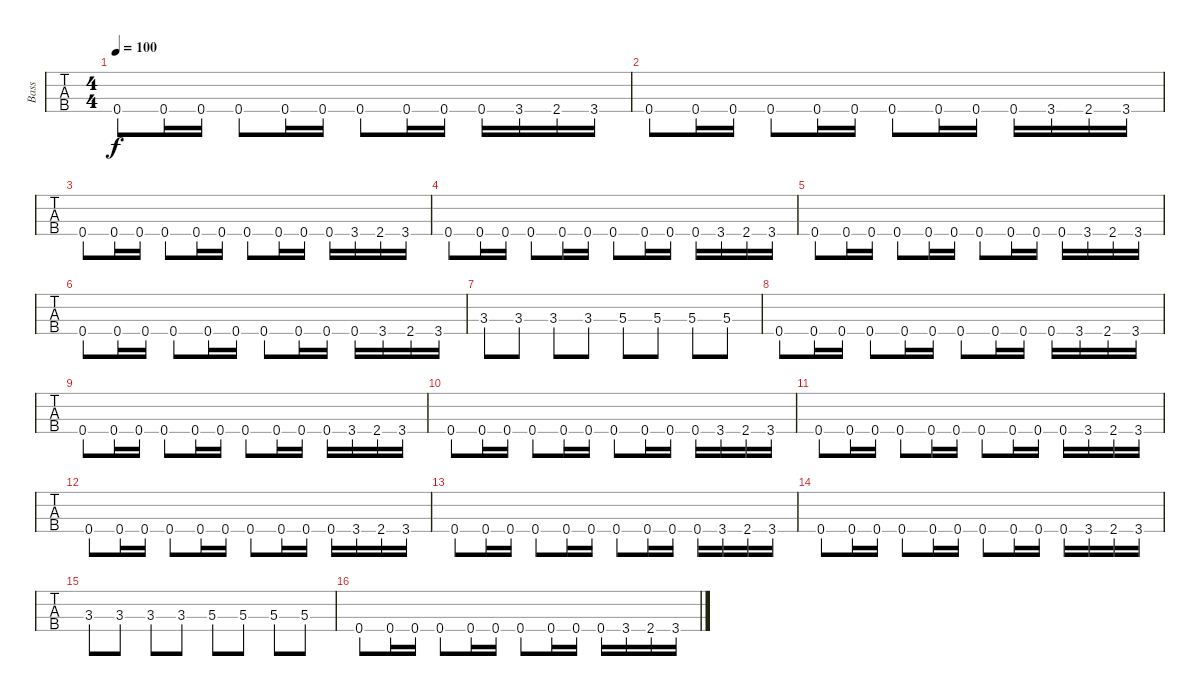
\track ("Bass" "Bass") {instrument electricbassfinger}
\staff {tabs}
\tuning (G2 D2 A1 E1) {hide}
\ts (4 4)
\tempo 100
\clef f4
\ks c
0.4.8{dy f} 0.4.16 0.4.16 0.4.8 0.4.16 0.4.16 0.4.8 0.4.16 0.4.16 0.4.16 3.4.16 2.4.16 3.4.16 |
0.4.8 0.4.16 0.4.16 0.4.8 0.4.16 0.4.16 0.4.8 0.4.16 0.4.16 0.4.16 3.4.16 2.4.16 3.4.16 |
0.4.8 0.4.16 0.4.16 0.4.8 0.4.16 0.4.16 0.4.8 0.4.16 0.4.16 0.4.16 3.4.16 2.4.16 3.4.16 |
0.4.8 0.4.16 0.4.16 0.4.8 0.4.16 0.4.16 0.4.8 0.4.16 0.4.16 0.4.16 3.4.16 2.4.16 3.4.16 |
0.4.8 0.4.16 0.4.16 0.4.8 0.4.16 0.4.16 0.4.8 0.4.16 0.4.16 0.4.16 3.4.16 2.4.16 3.4.16 |
0.4.8 0.4.16 0.4.16 0.4.8 0.4.16 0.4.16 0.4.8 0.4.16 0.4.16 0.4.16 3.4.16 2.4.16 3.4.16 |
3.3.8 3.3.8 3.3.8 3.3.8 5.3.8 5.3.8 5.3.8 5.3.8 |
0.4.8 0.4.16 0.4.16 0.4.8 0.4.16 0.4.16 0.4.8 0.4.16 0.4.16 0.4.16 3.4.16 2.4.16 3.4.16 |
0.4.8 0.4.16 0.4.16 0.4.8 0.4.16 0.4.16 0.4.8 0.4.16 0.4.16 0.4.16 3.4.16 2.4.16 3.4.16 |
0.4.8 0.4.16 0.4.16 0.4.8 0.4.16 0.4.16 0.4.8 0.4.16 0.4.16 0.4.16 3.4.16 2.4.16 3.4.16 |
0.4.8 0.4.16 0.4.16 0.4.8 0.4.16 0.4.16 0.4.8 0.4.16 0.4.16 0.4.16 3.4.16 2.4.16 3.4.16 |
0.4.8 0.4.16 0.4.16 0.4.8 0.4.16 0.4.16 0.4.8 0.4.16 0.4.16 0.4.16 3.4.16 2.4.16 3.4.16 |
0.4.8 0.4.16 0.4.16 0.4.8 0.4.16 0.4.16 0.4.8 0.4.16 0.4.16 0.4.16 3.4.16 2.4.16 3.4.16 |
0.4.8 0.4.16 0.4.16 0.4.8 0.4.16 0.4.16 0.4.8 0.4.16 0.4.16 0.4.16 3.4.16 2.4.16 3.4.16 |
3.3.8 3.3.8 3.3.8 3.3.8 5.3.8 5.3.8 5.3.8 5.3.8 |
0.4.8 0.4.16 0.4.16 0.4.8 0.4.16 0.4.16 0.4.8 0.4.16 0.4.16 0.4.16 3.4.16 2.4.16 3.4.16
